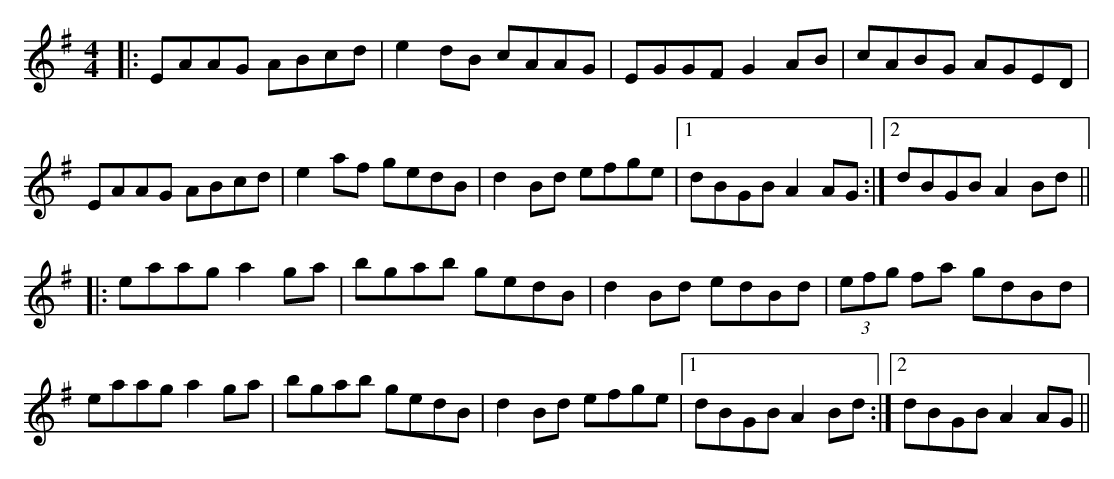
X:1
M:4/4
K:Ador
|:EAAG ABcd|e2dB cAAG|EGGF G2AB|cABG AGED|
EAAG ABcd|e2af gedB|d2Bd efge|1 dBGB A2AG:|2 dBGB A2Bd||
|:eaag a2ga|bgab gedB|d2Bd edBd|(3efg fa gdBd|
eaag a2ga|bgab gedB|d2Bd efge|1 dBGB A2Bd:|2 dBGB A2AG||
